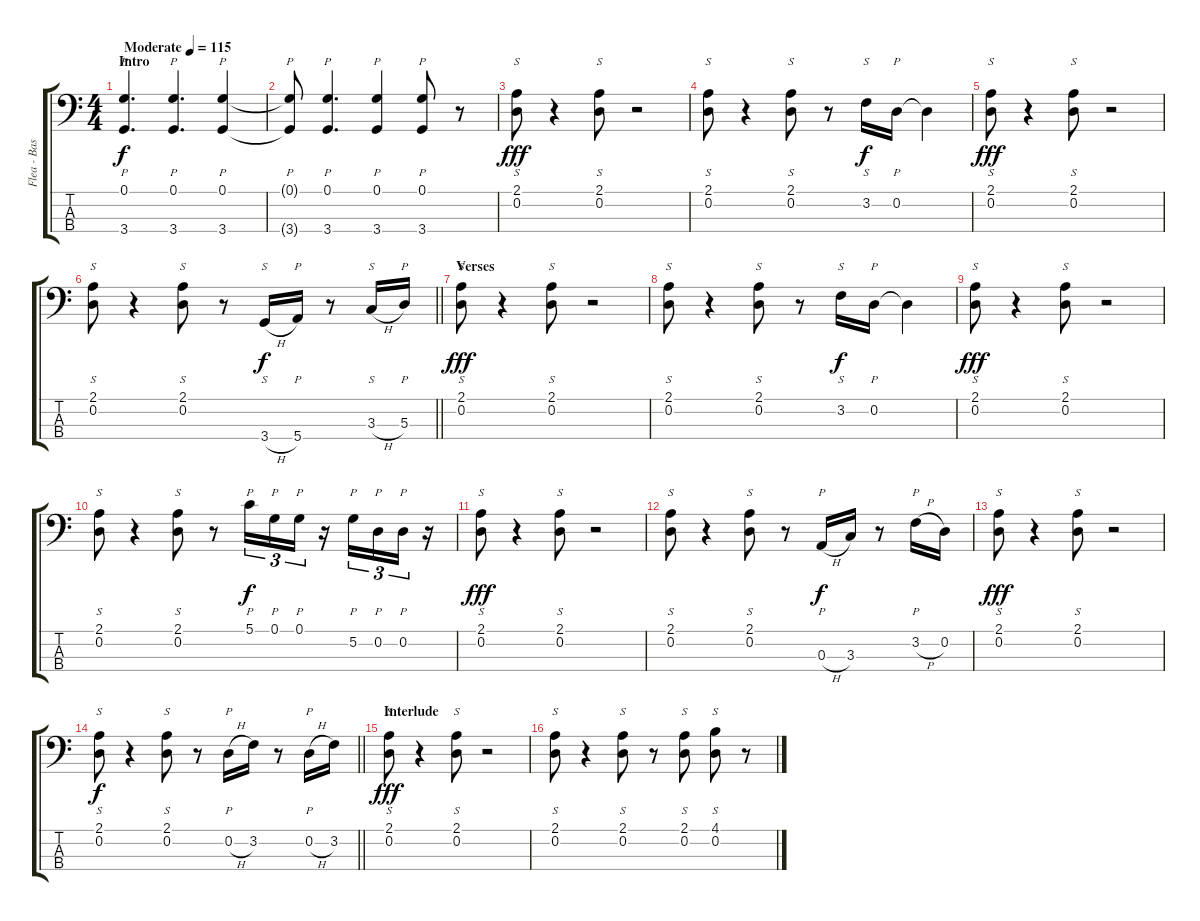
\track ("Flea - Bass" "Flea - Bas") {instrument slapbass1}
\staff {score tabs}
\tuning (G2 D2 A1 E1) {hide}
\ts (4 4)
\section ("" "Intro")
\tempo (115 "Moderate")
\clef f4
\ks c
(0.1 3.4).4{p d dy f instrument slapbass1} (0.1 3.4).4{p d} (0.1 3.4).4{p} |
(0.1{t} 3.4{t}).8{p} (0.1 3.4).4{p d} (0.1 3.4).4{p} (0.1 3.4).8{p} r.8 |
(2.1 0.2).8{s dy fff} r.4 (2.1 0.2).8{s} r.2 |
(2.1 0.2).8{s} r.4 (2.1 0.2).8{s} r.8 3.2.16{s dy f} 0.2.16{p} 0.2{t}.4 |
(2.1 0.2).8{s dy fff} r.4 (2.1 0.2).8{s} r.2 |
\barLineRight lightlight
(2.1 0.2).8{s} r.4 (2.1 0.2).8{s} r.8 3.4{h}.16{s dy f} 5.4.16{p} r.8 3.3{h}.16{s} 5.3.16{p} |
\section ("" "Verses")
(2.1 0.2).8{s dy fff} r.4 (2.1 0.2).8{s} r.2 |
(2.1 0.2).8{s} r.4 (2.1 0.2).8{s} r.8 3.2.16{s dy f} 0.2.16{p} 0.2{t}.4 |
(2.1 0.2).8{s dy fff} r.4 (2.1 0.2).8{s} r.2 |
(2.1 0.2).8{s} r.4 (2.1 0.2).8{s} r.8 5.1.16{p tu (3 2) dy f} 0.1.16{p tu (3 2)} 0.1.16{p tu (3 2)} r.16 5.2.16{p tu (3 2)} 0.2.16{p tu (3 2)} 0.2.16{p tu (3 2)} r.16 |
(2.1 0.2).8{s dy fff} r.4 (2.1 0.2).8{s} r.2 |
(2.1 0.2).8{s} r.4 (2.1 0.2).8{s} r.8 0.3{h}.16{p dy f} 3.3.16 r.8 3.2{h}.16{p} 0.2.16 |
(2.1 0.2).8{s dy fff} r.4 (2.1 0.2).8{s} r.2 |
\barLineRight lightlight
(2.1 0.2).8{s dy f} r.4 (2.1 0.2).8{s} r.8 0.2{h}.16{p} 3.2.16 r.8 0.2{h}.16{p} 3.2.16 |
\section ("" "Interlude")
(2.1 0.2).8{s dy fff} r.4 (2.1 0.2).8{s} r.2 |
(2.1 0.2).8{s} r.4 (2.1 0.2).8{s} r.8 (2.1 0.2).8{s} (4.1 0.2).8{s} r.8
